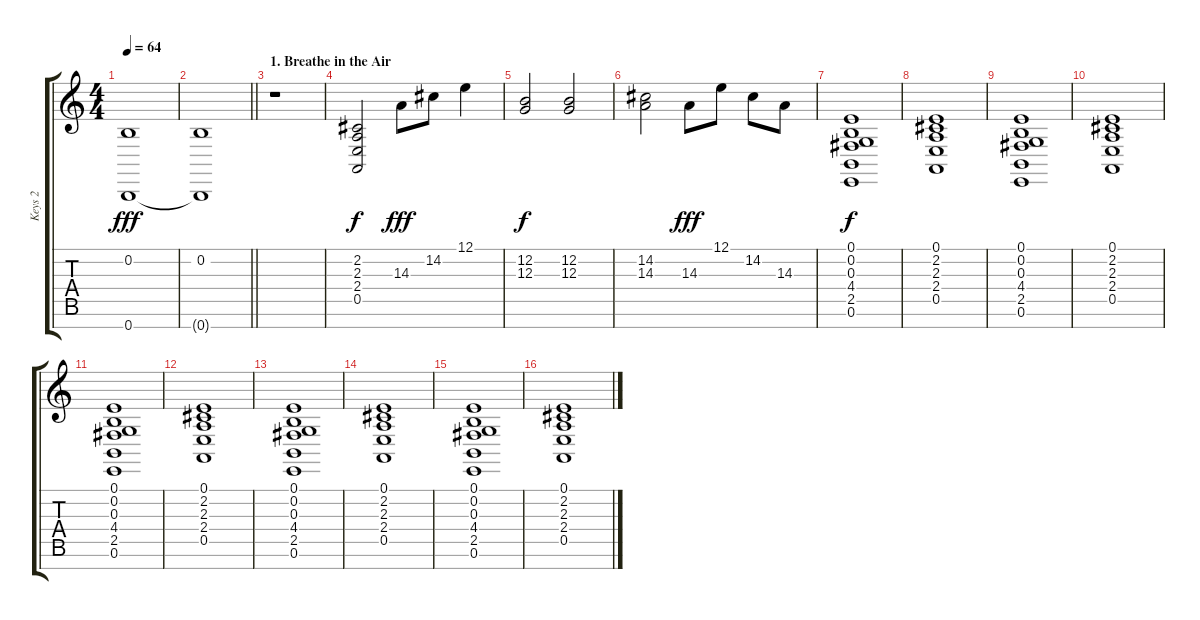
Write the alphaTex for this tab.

\track ("Keys 2" "Keys 2") {instrument electricgrandpiano}
\staff {score tabs}
\tuning (E4 B3 G3 D3 A2 E2 B1) {hide}
\ts (4 4)
\tempo 64
\clef g2
\ks c
(0.2{t} 0.7).1{dy fff} |
\barLineRight lightlight
(0.2 0.7{t}).1 |
\section ("" "1. Breathe in the Air")
r.1{volume 12 instrument electricpiano2} |
(2.2 2.3 2.4 0.5).2{dy f} 14.3.8{dy fff} 14.2.8 12.1.4 |
(12.2 12.3).2{dy f} (12.2 12.3).2 |
(14.2 14.3).2 14.3.8{dy fff} 12.1.8 14.2.8 14.3.8 |
(0.1 0.2 0.3 4.4 2.5 0.6).1{dy f} |
(0.1 2.2 2.3 2.4 0.5).1 |
(0.1 0.2 0.3 4.4 2.5 0.6).1 |
(0.1 2.2 2.3 2.4 0.5).1 |
(0.1 0.2 0.3 4.4 2.5 0.6).1 |
(0.1 2.2 2.3 2.4 0.5).1 |
(0.1 0.2 0.3 4.4 2.5 0.6).1 |
(0.1 2.2 2.3 2.4 0.5).1 |
(0.1 0.2 0.3 4.4 2.5 0.6).1 |
(0.1 2.2 2.3 2.4 0.5).1
